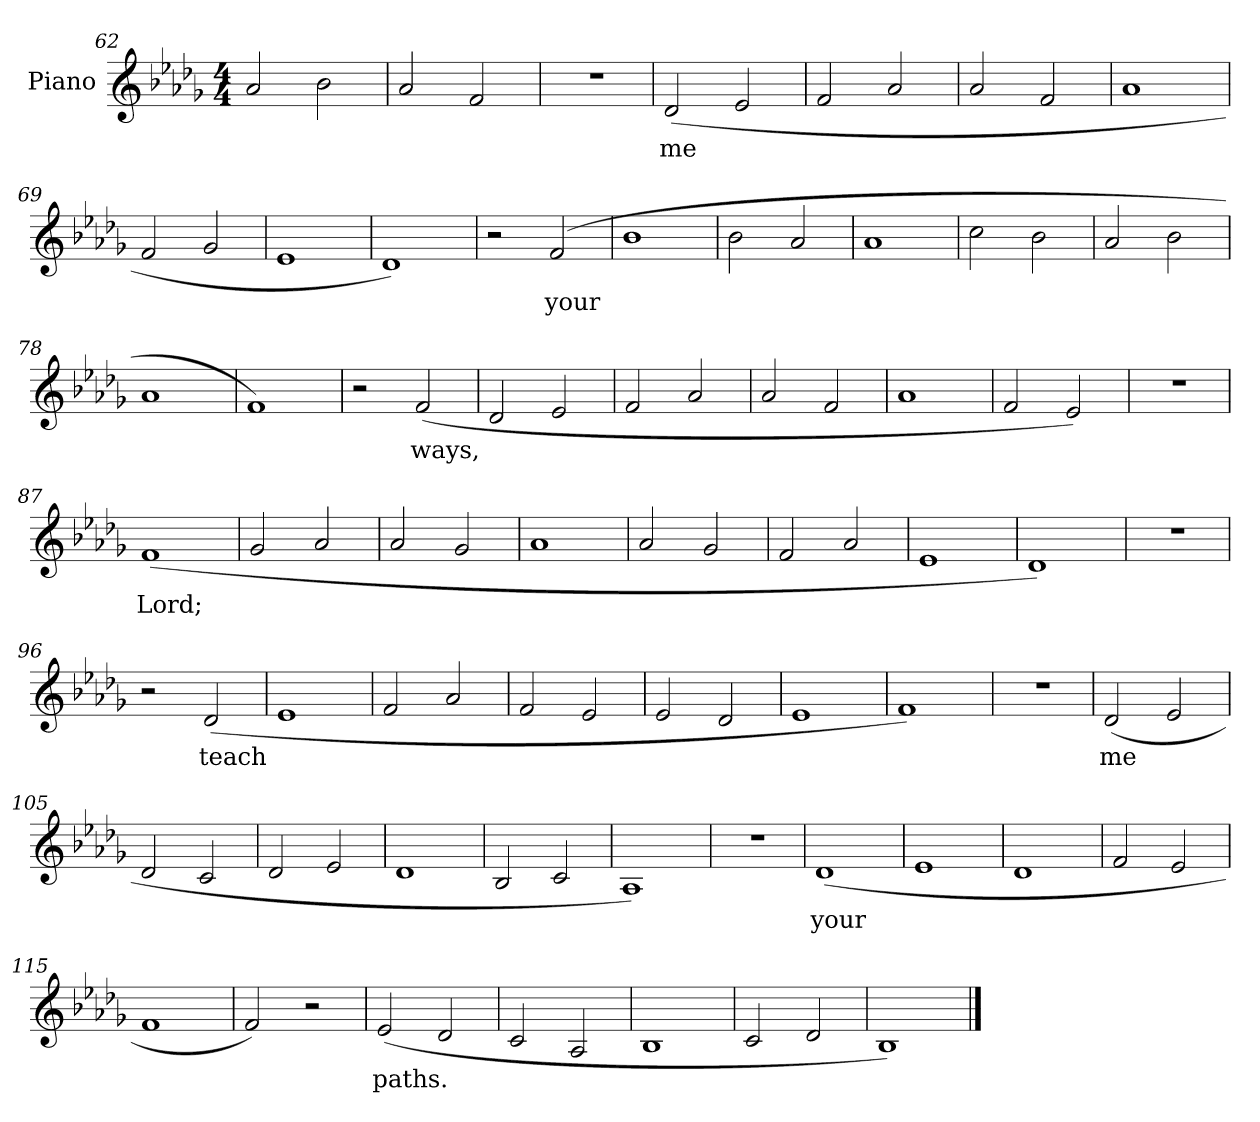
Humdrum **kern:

**kern	**text
*part1	*part1
*staff1	*staff1
*I"Piano	*
*I'Pno.	*
*clefG2	*
*k[b-e-a-d-g-]	*
*M4/4	*
=62	=62
2a-/	.
2b-\	.
=63	=63
2a-/	.
2f/	.
=64	=64
1r	.
!!LO:LB:g=z
=65	=65
!	!LO:LY:b
(>2d-/	me
2e-/	.
=66	=66
2f/	.
2a-/	.
=67	=67
2a-/	.
2f/	.
=68	=68
1a-	.
=69	=69
2f/	.
2g-/	.
=70	=70
1e-	.
=71	=71
1d-)	.
=72	=72
2r	.
!	!LO:LY:b
(2f/	your
=73	=73
1b-	.
=74	=74
2b-\	.
2a-/	.
=75	=75
1a-	.
!!LO:LB:g=z
=76	=76
2cc\	.
2b-\	.
=77	=77
2a-/	.
2b-\	.
=78	=78
1a-	.
=79	=79
1f)	.
=80	=80
2r	.
!	!LO:LY:b
(2f/	ways,
=81	=81
2d-/	.
2e-/	.
=82	=82
2f/	.
2a-/	.
=83	=83
2a-/	.
2f/	.
=84	=84
1a-	.
=85	=85
2f/	.
2e-/)	.
=86	=86
1r	.
!!LO:LB:g=z
=87	=87
!	!LO:LY:b
(>1f	Lord;
=88	=88
2g-/	.
2a-/	.
=89	=89
2a-/	.
2g-/	.
=90	=90
1a-	.
=91	=91
2a-/	.
2g-/	.
=92	=92
2f/	.
2a-/	.
=93	=93
1e-	.
=94	=94
1d-)	.
=95	=95
1r	.
=96	=96
2r	.
!	!LO:LY:b
(>2d-/	teach
=97	=97
1e-	.
!!LO:PB:g=z
=98	=98
2f/	.
2a-/	.
=99	=99
2f/	.
2e-/	.
=100	=100
2e-/	.
2d-/	.
=101	=101
1e-	.
=102	=102
1f)	.
=103	=103
1r	.
=104	=104
!	!LO:LY:b
(>2d-/	me
2e-/	.
=105	=105
2d-/	.
2c/	.
=106	=106
2d-/	.
2e-/	.
=107	=107
1d-	.
=108	=108
2B-/	.
2c/	.
!!LO:LB:g=z
=109	=109
1A-)	.
=110	=110
1r	.
=111	=111
!	!LO:LY:b
(>1d-	your
=112	=112
1e-	.
=113	=113
1d-	.
=114	=114
2f/	.
2e-/	.
=115	=115
1f	.
=116	=116
2f/)	.
2r	.
=117	=117
!	!LO:LY:b
(2e-/	paths.
2d-/	.
=118	=118
2c/	.
2A-/	.
=119	=119
1B-	.
!!LO:LB:g=z
=120	=120
2c/	.
2d-/	.
=121	=121
1B-)	.
==	==
*-	*-
